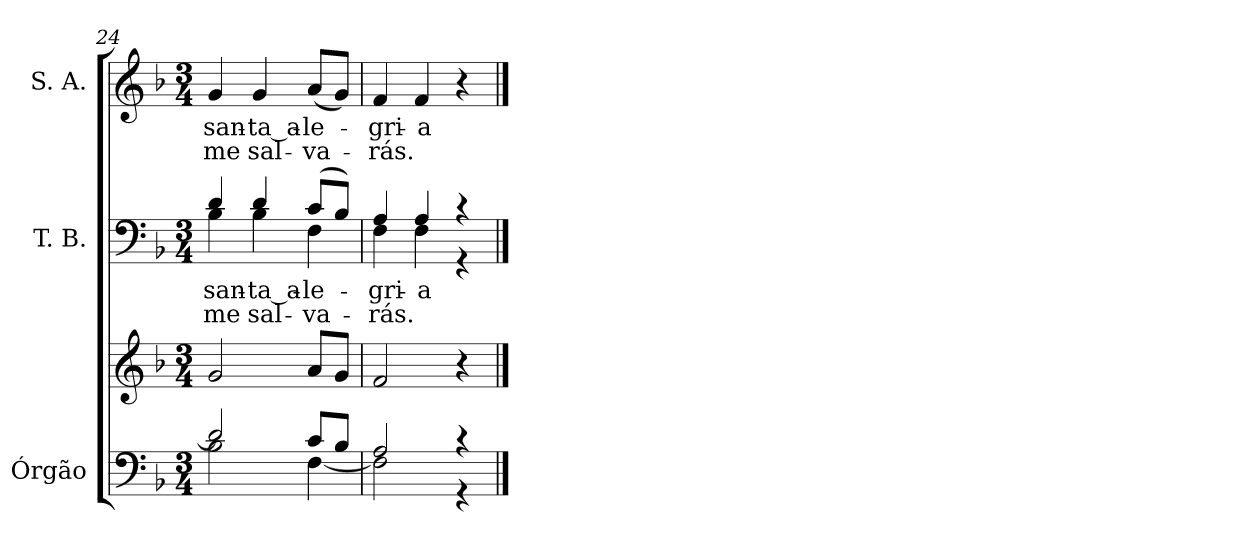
**kern	**kern	**kern	**text	**text	**kern	**text	**text
*part3	*part3	*part2	*part2	*part2	*part1	*part1	*part1
*staff4	*staff3	*staff2	*staff2	*staff2	*staff1	*staff1	*staff1
*I"Órgão	*	*I"T. B.	*	*	*I"S. A.	*	*
*I'Órg.	*	*	*	*	*	*	*
*clefF4	*clefG2	*clefF4	*	*	*clefG2	*	*
*k[b-]	*k[b-]	*k[b-]	*	*	*k[b-]	*	*
*F:	*F:	*F:	*	*	*F:	*	*
*M3/4	*M3/4	*M3/4	*	*	*M3/4	*	*
=24	=24	=24	=24	=24	=24	=24	=24
*^	*	*	*	*	*	*	*
!	!	!	!	!LO:LY:b:color=#000000	!LO:LY:b:color=#000000	!	!	!
*	*	*	*^	*	*	*	*	*
!	!	!	!	!	!	!	!	!LO:LY:b:color=#000000	!LO:LY:b:color=#000000
2di/]	2B-i\	2gi/	4di/	4B-i\	san-	me	4gi/	san-	me
!	!	!	!	!	!LO:LY:b:color=#000000	!LO:LY:b:color=#000000	!	!	!
!	!	!	!	!	!	!	!	!LO:LY:b:color=#000000	!LO:LY:b:color=#000000
.	.	.	4di/	4B-i\	-ta_a-	sal-	4gi/	-ta_a-	sal-
!	!	!	!	!	!LO:LY:b:color=#000000	!LO:LY:b:color=#000000	!	!	!
!	!	!	!	!	!	!	!	!LO:LY:b:color=#000000	!LO:LY:b:color=#000000
8ci/L	[<4Fi\	8ai/L	(8ci/L	4Fi\	-le-	-va-	(8ai/L	-le-	-va-
8B-i/J	.	8gi/J	8B-i/J)	.	.	.	8gi/J)	.	.
=25	=25	=25	=25	=25	=25	=25	=25	=25	=25
!	!	!	!	!	!LO:LY:b:color=#000000	!LO:LY:b:color=#000000	!	!	!
!	!	!	!	!	!	!	!	!LO:LY:b:color=#000000	!LO:LY:b:color=#000000
2Ai/	2Fi\]	2fi/	4Ai/	4Fi\	-gri-	-rás.	4fi/	-gri-	-rás.
!	!	!	!	!	!LO:LY:b:color=#000000	!	!	!	!
!	!	!	!	!	!	!	!	!LO:LY:b:color=#000000	!
.	.	.	4Ai/	4Fi\	-a	.	4fi/	-a	.
4r	4r	4r	4r	4r	.	.	4r	.	.
*v	*v	*	*v	*v	*	*	*	*	*
==	==	==	==	==	==	==	==
*-	*-	*-	*-	*-	*-	*-	*-
